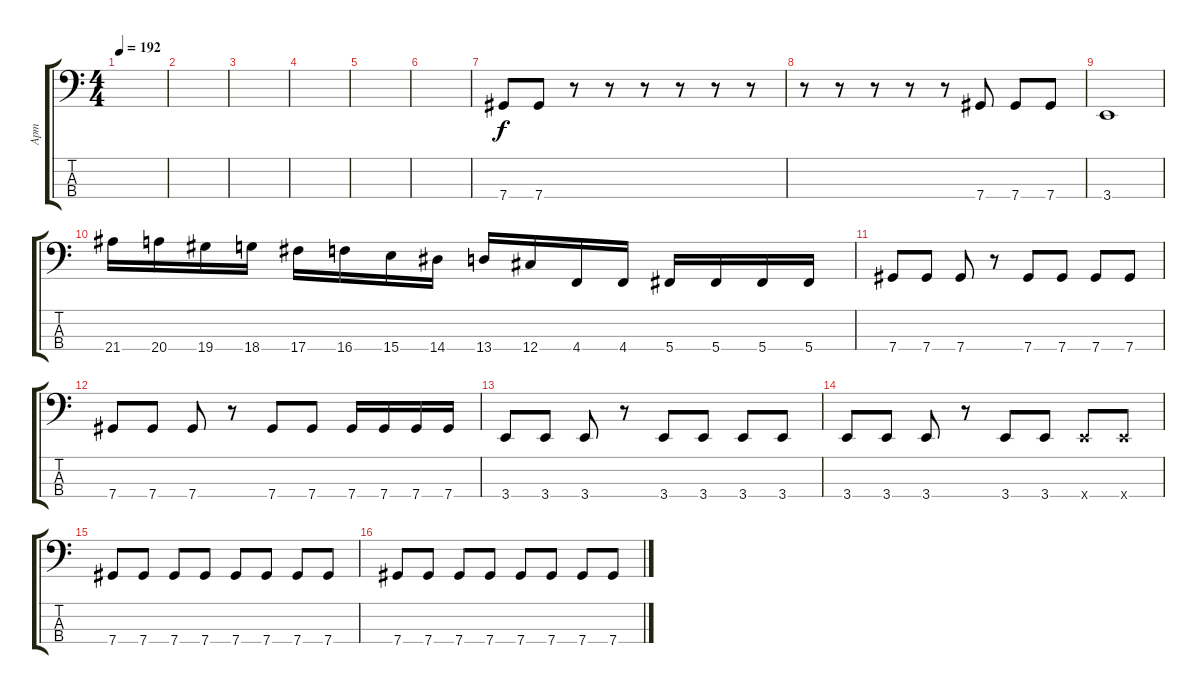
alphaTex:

\track ("Aрт" "Aрт") {instrument electricbasspick}
\staff {score tabs}
\tuning (Gb2 Db2 Ab1 Db1) {hide}
\ts (4 4)
\tempo 192
\clef f4
\ks c
|
|
|
|
|
|
7.4.8 7.4.8 r.8 r.8 r.8 r.8 r.8 r.8 |
r.8 r.8 r.8 r.8 r.8 7.4.8 7.4.8 7.4.8 |
3.4.1 |
21.4.16 20.4.16 19.4.16 18.4.16 17.4.16 16.4.16 15.4.16 14.4.16 13.4.16 12.4.16 4.4.16 4.4.16 5.4.16 5.4.16 5.4.16 5.4.16 |
7.4.8 7.4.8 7.4.8 r.8 7.4.8 7.4.8 7.4.8 7.4.8 |
7.4.8 7.4.8 7.4.8 r.8 7.4.8 7.4.8 7.4.16 7.4.16 7.4.16 7.4.16 |
3.4.8 3.4.8 3.4.8 r.8 3.4.8 3.4.8 3.4.8 3.4.8 |
3.4.8 3.4.8 3.4.8 r.8 3.4.8 3.4.8 3.4{x}.8 3.4{x}.8 |
7.4.8 7.4.8 7.4.8 7.4.8 7.4.8 7.4.8 7.4.8 7.4.8 |
7.4.8 7.4.8 7.4.8 7.4.8 7.4.8 7.4.8 7.4.8 7.4.8
